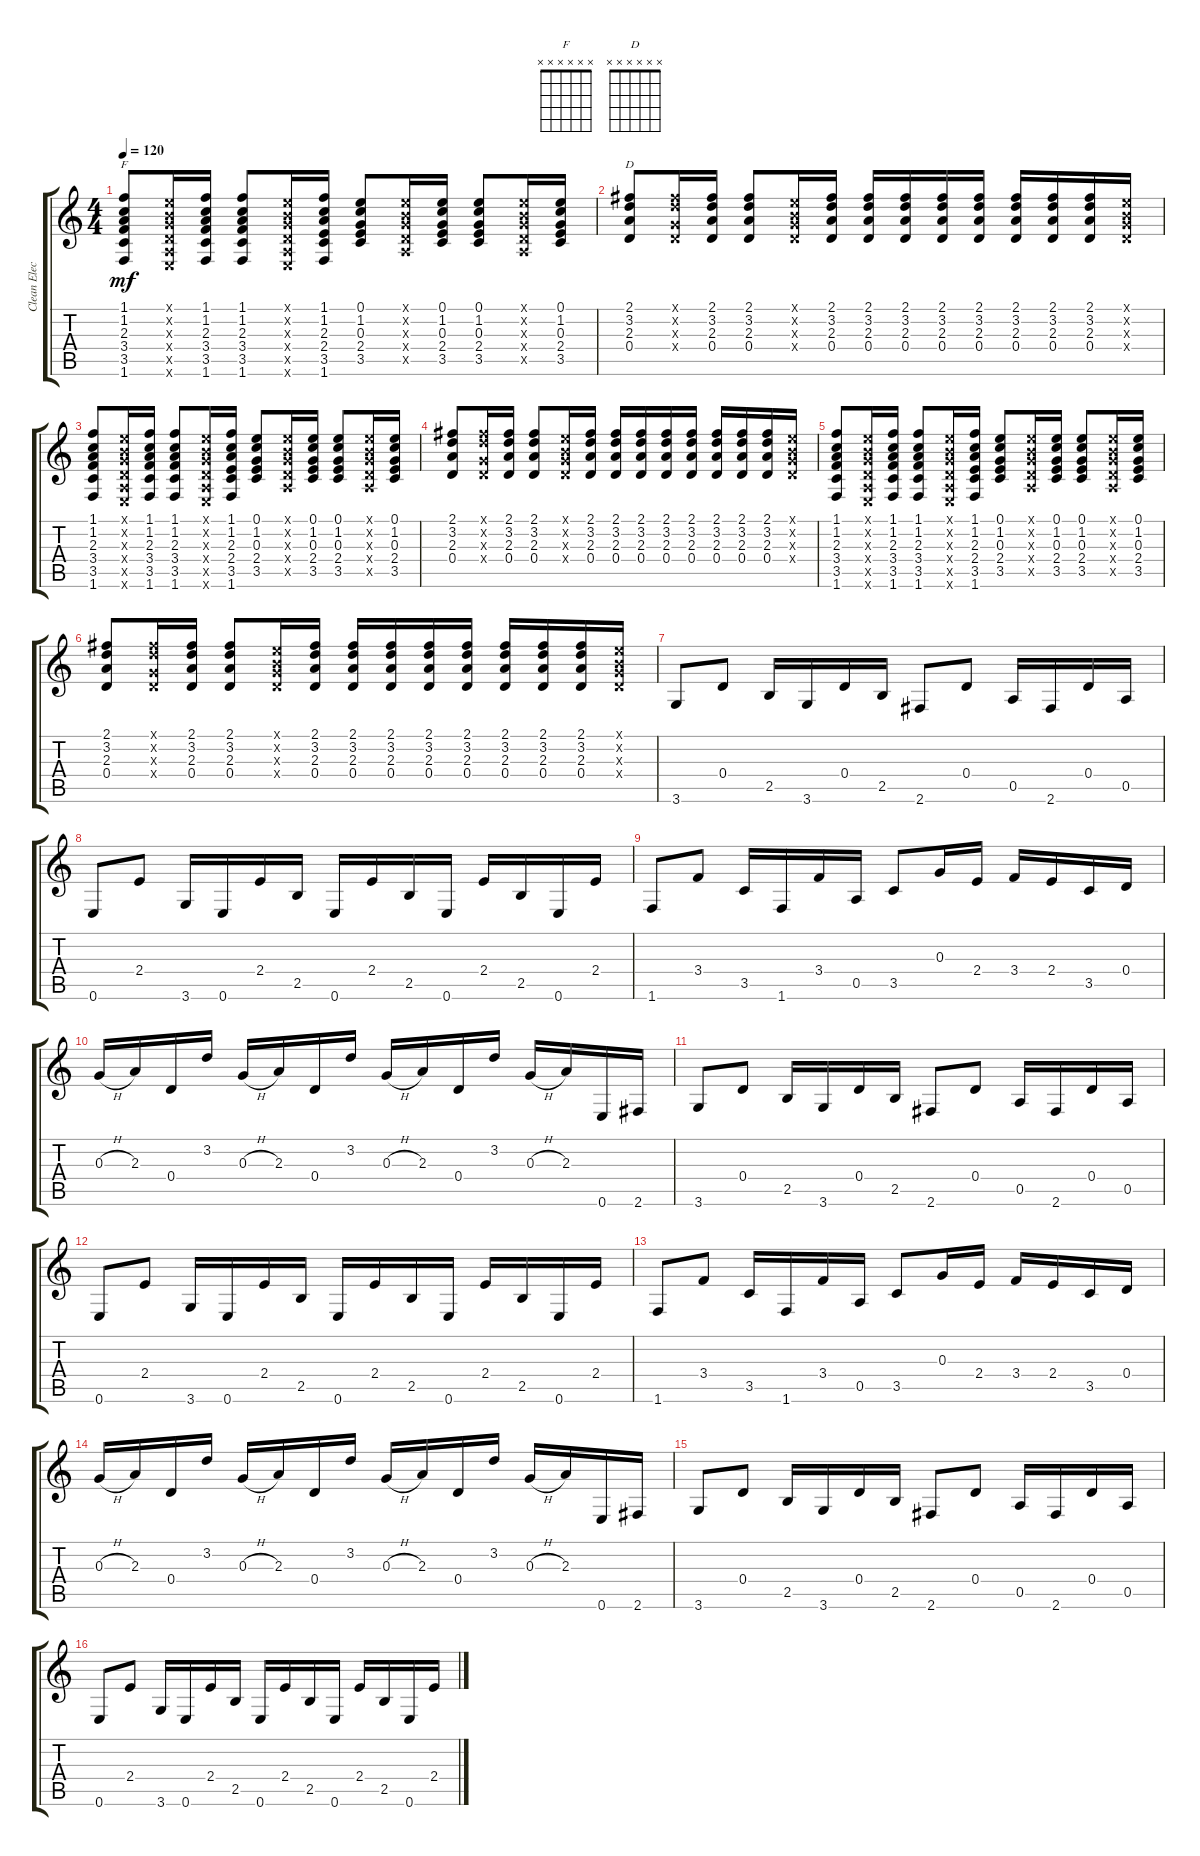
\track ("Clean Elec" "Clean Elec") {instrument electricguitarjazz}
\staff {score tabs}
\tuning (E4 B3 G3 D3 A2 E2) {hide}
\chord ("F" x x x x x x) {firstfret 0}
\chord ("D" x x x x x x) {firstfret 0}
\ts (4 4)
\tempo 120
\clef g2
\ks c
(1.1 1.2 2.3 3.4 3.5 1.6).8{ch "F" dy mf} (0.1{x} 0.2{x} 0.3{x} 0.4{x} 0.5{x} 0.6{x}).16 (1.1 1.2 2.3 3.4 3.5 1.6).16 (1.1 1.2 2.3 3.4 3.5 1.6).8 (0.1{x} 0.2{x} 0.3{x} 0.4{x} 0.5{x} 0.6{x}).16 (1.1 1.2 2.3 2.4 3.5 1.6).16 (0.1 1.2 0.3 2.4 3.5).8 (0.1{x} 0.2{x} 0.3{x} 0.4{x} 0.5{x}).16 (0.1 1.2 0.3 2.4 3.5).16 (0.1 1.2 0.3 2.4 3.5).8 (0.1{x} 0.2{x} 0.3{x} 0.4{x} 0.5{x}).16 (0.1 1.2 0.3 2.4 3.5).16 |
(2.1 3.2 2.3 0.4).8{ch "D"} (2.1{x} 3.2{x} 0.3{x} 0.4{x}).16 (2.1 3.2 2.3 0.4).16 (2.1 3.2 2.3 0.4).8 (0.1{x} 0.2{x} 0.3{x} 0.4{x}).16 (2.1 3.2 2.3 0.4).16 (2.1 3.2 2.3 0.4).16 (2.1 3.2 2.3 0.4).16 (2.1 3.2 2.3 0.4).16 (2.1 3.2 2.3 0.4).16 (2.1 3.2 2.3 0.4).16 (2.1 3.2 2.3 0.4).16 (2.1 3.2 2.3 0.4).16 (0.1{x} 0.2{x} 0.3{x} 0.4{x}).16 |
(1.1 1.2 2.3 3.4 3.5 1.6).8 (0.1{x} 0.2{x} 0.3{x} 0.4{x} 0.5{x} 0.6{x}).16 (1.1 1.2 2.3 3.4 3.5 1.6).16 (1.1 1.2 2.3 3.4 3.5 1.6).8 (0.1{x} 0.2{x} 0.3{x} 0.4{x} 0.5{x} 0.6{x}).16 (1.1 1.2 2.3 2.4 3.5 1.6).16 (0.1 1.2 0.3 2.4 3.5).8 (0.1{x} 0.2{x} 0.3{x} 0.4{x} 0.5{x}).16 (0.1 1.2 0.3 2.4 3.5).16 (0.1 1.2 0.3 2.4 3.5).8 (0.1{x} 0.2{x} 0.3{x} 0.4{x} 0.5{x}).16 (0.1 1.2 0.3 2.4 3.5).16 |
(2.1 3.2 2.3 0.4).8 (2.1{x} 3.2{x} 0.3{x} 0.4{x}).16 (2.1 3.2 2.3 0.4).16 (2.1 3.2 2.3 0.4).8 (0.1{x} 0.2{x} 0.3{x} 0.4{x}).16 (2.1 3.2 2.3 0.4).16 (2.1 3.2 2.3 0.4).16 (2.1 3.2 2.3 0.4).16 (2.1 3.2 2.3 0.4).16 (2.1 3.2 2.3 0.4).16 (2.1 3.2 2.3 0.4).16 (2.1 3.2 2.3 0.4).16 (2.1 3.2 2.3 0.4).16 (0.1{x} 0.2{x} 0.3{x} 0.4{x}).16 |
(1.1 1.2 2.3 3.4 3.5 1.6).8 (0.1{x} 0.2{x} 0.3{x} 0.4{x} 0.5{x} 0.6{x}).16 (1.1 1.2 2.3 3.4 3.5 1.6).16 (1.1 1.2 2.3 3.4 3.5 1.6).8 (0.1{x} 0.2{x} 0.3{x} 0.4{x} 0.5{x} 0.6{x}).16 (1.1 1.2 2.3 2.4 3.5 1.6).16 (0.1 1.2 0.3 2.4 3.5).8 (0.1{x} 0.2{x} 0.3{x} 0.4{x} 0.5{x}).16 (0.1 1.2 0.3 2.4 3.5).16 (0.1 1.2 0.3 2.4 3.5).8 (0.1{x} 0.2{x} 0.3{x} 0.4{x} 0.5{x}).16 (0.1 1.2 0.3 2.4 3.5).16 |
(2.1 3.2 2.3 0.4).8 (2.1{x} 3.2{x} 0.3{x} 0.4{x}).16 (2.1 3.2 2.3 0.4).16 (2.1 3.2 2.3 0.4).8 (0.1{x} 0.2{x} 0.3{x} 0.4{x}).16 (2.1 3.2 2.3 0.4).16 (2.1 3.2 2.3 0.4).16 (2.1 3.2 2.3 0.4).16 (2.1 3.2 2.3 0.4).16 (2.1 3.2 2.3 0.4).16 (2.1 3.2 2.3 0.4).16 (2.1 3.2 2.3 0.4).16 (2.1 3.2 2.3 0.4).16 (0.1{x} 0.2{x} 0.3{x} 0.4{x}).16 |
3.6.8 0.4.8 2.5.16 3.6.16 0.4.16 2.5.16 2.6.8 0.4.8 0.5.16 2.6.16 0.4.16 0.5.16 |
0.6.8 2.4.8 3.6.16 0.6.16 2.4.16 2.5.16 0.6.16 2.4.16 2.5.16 0.6.16 2.4.16 2.5.16 0.6.16 2.4.16 |
1.6.8 3.4.8 3.5.16 1.6.16 3.4.16 0.5.16 3.5.8 0.3.16 2.4.16 3.4.16 2.4.16 3.5.16 0.4.16 |
0.3{h}.16 2.3.16 0.4.16 3.2.16 0.3{h}.16 2.3.16 0.4.16 3.2.16 0.3{h}.16 2.3.16 0.4.16 3.2.16 0.3{h}.16 2.3.16 0.6.16 2.6.16 |
3.6.8 0.4.8 2.5.16 3.6.16 0.4.16 2.5.16 2.6.8 0.4.8 0.5.16 2.6.16 0.4.16 0.5.16 |
0.6.8 2.4.8 3.6.16 0.6.16 2.4.16 2.5.16 0.6.16 2.4.16 2.5.16 0.6.16 2.4.16 2.5.16 0.6.16 2.4.16 |
1.6.8 3.4.8 3.5.16 1.6.16 3.4.16 0.5.16 3.5.8 0.3.16 2.4.16 3.4.16 2.4.16 3.5.16 0.4.16 |
0.3{h}.16 2.3.16 0.4.16 3.2.16 0.3{h}.16 2.3.16 0.4.16 3.2.16 0.3{h}.16 2.3.16 0.4.16 3.2.16 0.3{h}.16 2.3.16 0.6.16 2.6.16 |
3.6.8 0.4.8 2.5.16 3.6.16 0.4.16 2.5.16 2.6.8 0.4.8 0.5.16 2.6.16 0.4.16 0.5.16 |
0.6.8 2.4.8 3.6.16 0.6.16 2.4.16 2.5.16 0.6.16 2.4.16 2.5.16 0.6.16 2.4.16 2.5.16 0.6.16 2.4.16
